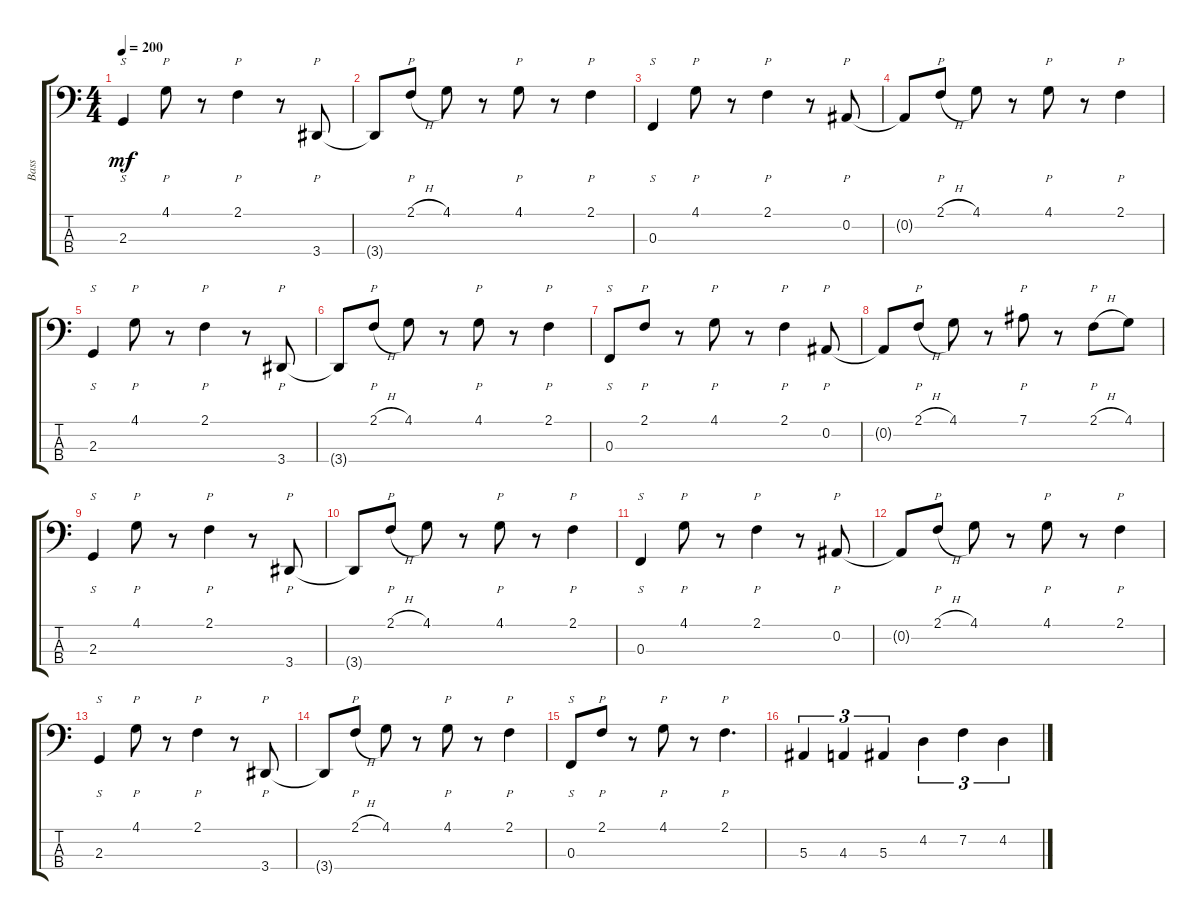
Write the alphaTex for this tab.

\track ("Bass" "Bass") {instrument electricbassfinger}
\staff {score tabs}
\tuning (Eb2 Bb1 F1 C1) {hide}
\ts (4 4)
\tempo 200
\clef f4
\ks c
2.3.4{s dy mf} 4.1.8{p} r.8 2.1.4{p} r.8 3.4.8{p} |
3.4{t}.8 2.1{h}.8{p} 4.1.8 r.8 4.1.8{p} r.8 2.1.4{p} |
0.3.4{s} 4.1.8{p} r.8 2.1.4{p} r.8 0.2.8{p} |
0.2{t}.8 2.1{h}.8{p} 4.1.8 r.8 4.1.8{p} r.8 2.1.4{p} |
2.3.4{s} 4.1.8{p} r.8 2.1.4{p} r.8 3.4.8{p} |
3.4{t}.8 2.1{h}.8{p} 4.1.8 r.8 4.1.8{p} r.8 2.1.4{p} |
0.3.8{s} 2.1.8{p} r.8 4.1.8{p} r.8 2.1.4{p} 0.2.8{p} |
0.2{t}.8 2.1{h}.8{p} 4.1.8 r.8 7.1.8{p} r.8 2.1{h}.8{p} 4.1.8 |
2.3.4{s} 4.1.8{p} r.8 2.1.4{p} r.8 3.4.8{p} |
3.4{t}.8 2.1{h}.8{p} 4.1.8 r.8 4.1.8{p} r.8 2.1.4{p} |
0.3.4{s} 4.1.8{p} r.8 2.1.4{p} r.8 0.2.8{p} |
0.2{t}.8 2.1{h}.8{p} 4.1.8 r.8 4.1.8{p} r.8 2.1.4{p} |
2.3.4{s} 4.1.8{p} r.8 2.1.4{p} r.8 3.4.8{p} |
3.4{t}.8 2.1{h}.8{p} 4.1.8 r.8 4.1.8{p} r.8 2.1.4{p} |
0.3.8{s} 2.1.8{p} r.8 4.1.8{p} r.8 2.1.4{p d} |
5.3.4{tu (3 2)} 4.3.4{tu (3 2)} 5.3.4{tu (3 2)} 4.2.4{tu (3 2)} 7.2.4{tu (3 2)} 4.2.4{tu (3 2)}
